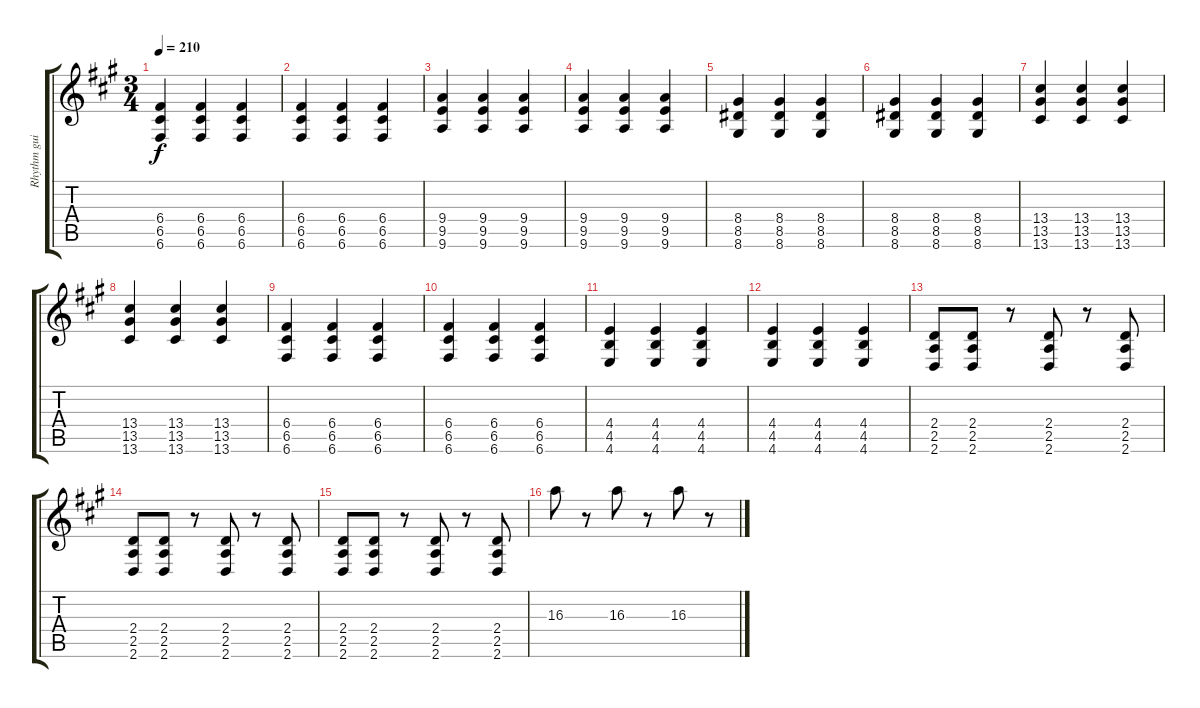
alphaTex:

\track ("Rhythm guitar" "Rhythm gui") {instrument distortionguitar}
\staff {score tabs}
\tuning (D4 A3 F3 C3 G2 C2) {hide}
\ts (3 4)
\tempo 210
\clef g2
\ks a
(6.4 6.5 6.6).4{dy f} (6.4 6.5 6.6).4 (6.4 6.5 6.6).4 |
(6.4 6.5 6.6).4 (6.4 6.5 6.6).4 (6.4 6.5 6.6).4 |
(9.4 9.5 9.6).4 (9.4 9.5 9.6).4 (9.4 9.5 9.6).4 |
(9.4 9.5 9.6).4 (9.4 9.5 9.6).4 (9.4 9.5 9.6).4 |
(8.4 8.5 8.6).4 (8.4 8.5 8.6).4 (8.4 8.5 8.6).4 |
(8.4 8.5 8.6).4 (8.4 8.5 8.6).4 (8.4 8.5 8.6).4 |
(13.4 13.5 13.6).4 (13.4 13.5 13.6).4 (13.4 13.5 13.6).4 |
(13.4 13.5 13.6).4 (13.4 13.5 13.6).4 (13.4 13.5 13.6).4 |
(6.4 6.5 6.6).4 (6.4 6.5 6.6).4 (6.4 6.5 6.6).4 |
(6.4 6.5 6.6).4 (6.4 6.5 6.6).4 (6.4 6.5 6.6).4 |
(4.4 4.5 4.6).4 (4.4 4.5 4.6).4 (4.4 4.5 4.6).4 |
(4.4 4.5 4.6).4 (4.4 4.5 4.6).4 (4.4 4.5 4.6).4 |
(2.4 2.5 2.6).8 (2.4 2.5 2.6).8 r.8 (2.4 2.5 2.6).8 r.8 (2.4 2.5 2.6).8 |
(2.4 2.5 2.6).8 (2.4 2.5 2.6).8 r.8 (2.4 2.5 2.6).8 r.8 (2.4 2.5 2.6).8 |
(2.4 2.5 2.6).8 (2.4 2.5 2.6).8 r.8 (2.4 2.5 2.6).8 r.8 (2.4 2.5 2.6).8 |
16.3.8 r.8 16.3.8 r.8 16.3.8 r.8
